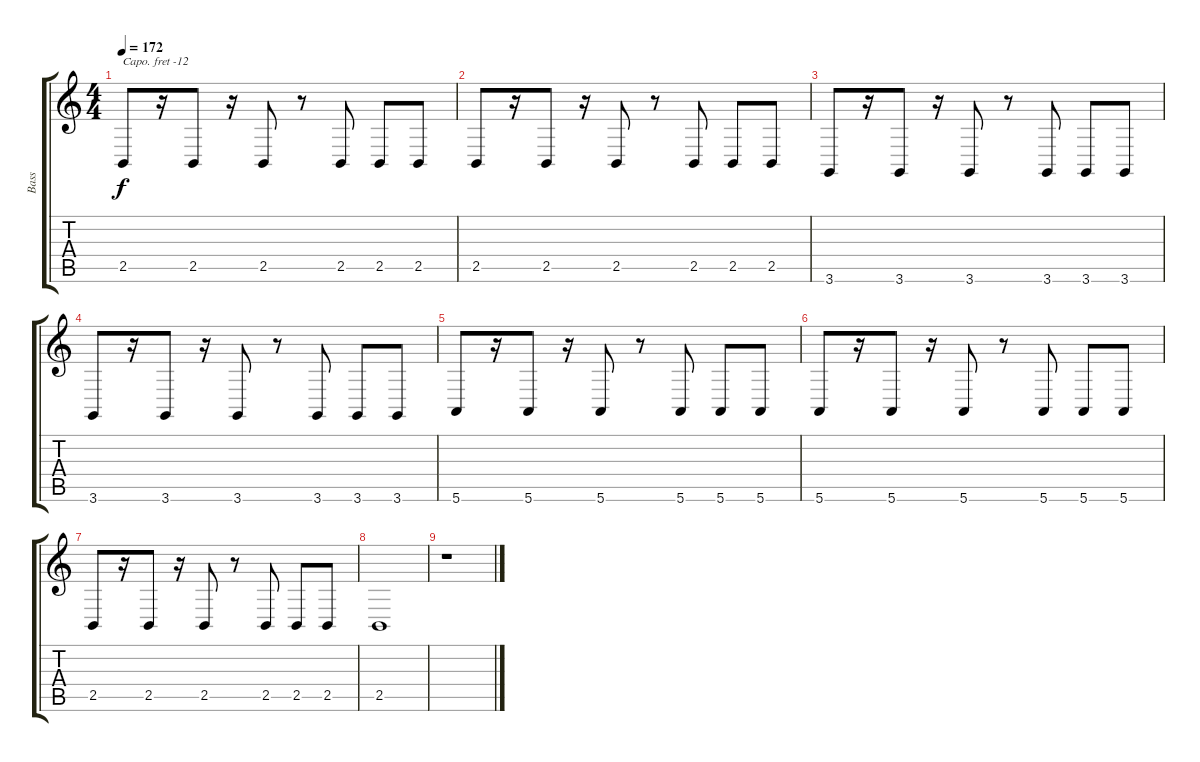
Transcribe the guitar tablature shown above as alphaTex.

\track ("Bass" "Bass") {instrument synthbass2}
\staff {score tabs}
\capo -12
\tuning (E4 B3 G3 D3 A2 E2) {hide}
\ts (4 4)
\tempo 172
\clef g2
\ks c
2.5.8{dy f} r.16 2.5.8 r.16 2.5.8 r.8 2.5.8 2.5.8 2.5.8 |
2.5.8 r.16 2.5.8 r.16 2.5.8 r.8 2.5.8 2.5.8 2.5.8 |
3.6.8 r.16 3.6.8 r.16 3.6.8 r.8 3.6.8 3.6.8 3.6.8 |
3.6.8 r.16 3.6.8 r.16 3.6.8 r.8 3.6.8 3.6.8 3.6.8 |
5.6.8 r.16 5.6.8 r.16 5.6.8 r.8 5.6.8 5.6.8 5.6.8 |
5.6.8 r.16 5.6.8 r.16 5.6.8 r.8 5.6.8 5.6.8 5.6.8 |
2.5.8 r.16 2.5.8 r.16 2.5.8 r.8 2.5.8 2.5.8 2.5.8 |
2.5.1 |
r.1
